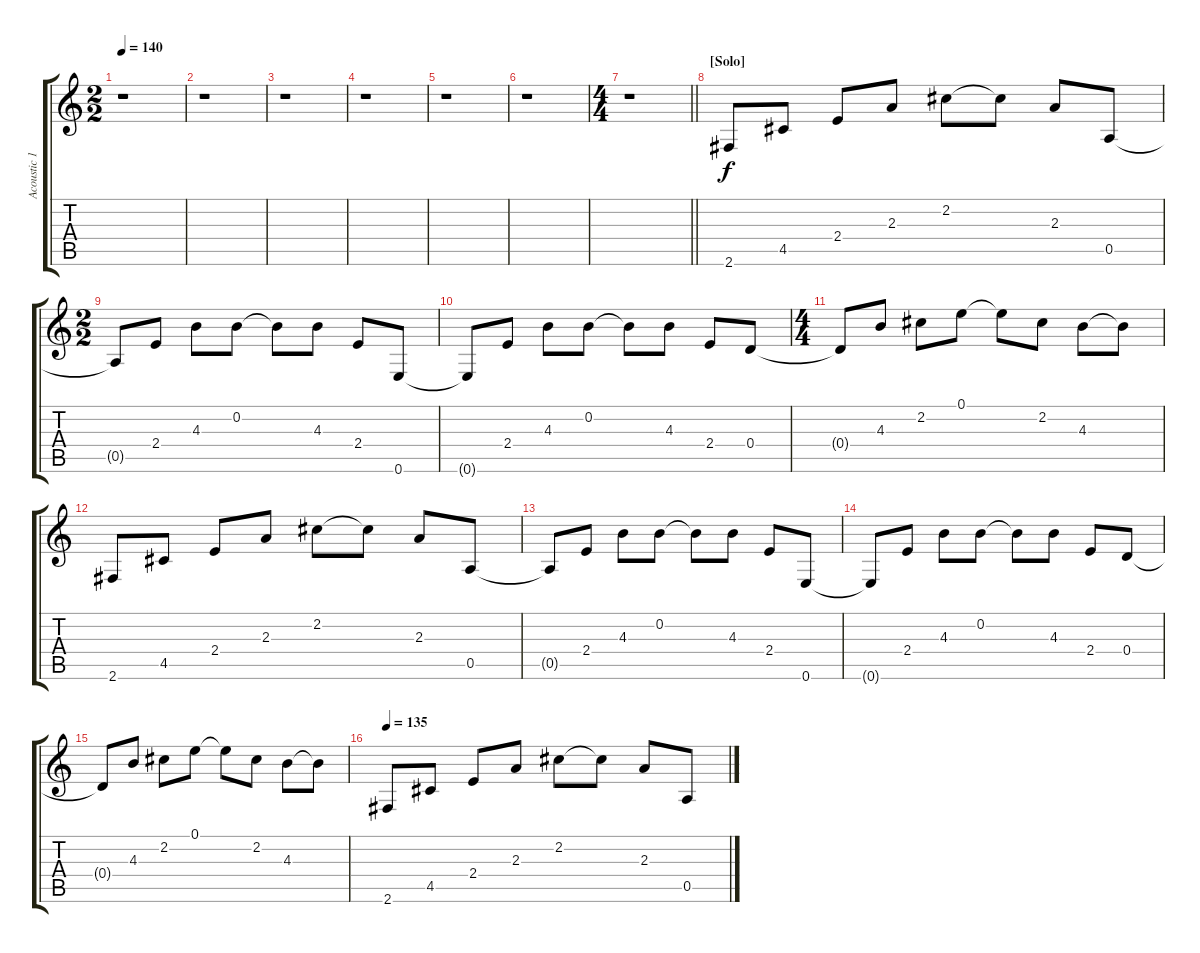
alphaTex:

\track ("Acoustic 1" "Acoustic 1") {instrument acousticguitarsteel}
\staff {score tabs}
\tuning (E4 B3 G3 D3 A2 E2) {hide}
\ts (2 2)
\tempo 140
\clef g2
\ks c
r.1{dy f} |
r.1 |
r.1 |
r.1 |
r.1 |
r.1 |
\ts (4 4)
\barLineRight lightlight
r.1 |
\section ("" "[Solo]")
2.6.8 4.5.8 2.4.8 2.3.8 2.2.8 2.2{t}.8 2.3.8 0.5.8 |
\ts (2 2)
0.5{t}.8 2.4.8 4.3.8 0.2.8 0.2{t}.8 4.3.8 2.4.8 0.6.8 |
0.6{t}.8 2.4.8 4.3.8 0.2.8 0.2{t}.8 4.3.8 2.4.8 0.4.8 |
\ts (4 4)
0.4{t}.8 4.3.8 2.2.8 0.1.8 0.1{t}.8 2.2.8 4.3.8 4.3{t}.8 |
2.6.8 4.5.8 2.4.8 2.3.8 2.2.8 2.2{t}.8 2.3.8 0.5.8 |
0.5{t}.8 2.4.8 4.3.8 0.2.8 0.2{t}.8 4.3.8 2.4.8 0.6.8 |
0.6{t}.8 2.4.8 4.3.8 0.2.8 0.2{t}.8 4.3.8 2.4.8 0.4.8 |
0.4{t}.8 4.3.8 2.2.8 0.1.8 0.1{t}.8 2.2.8 4.3.8 4.3{t}.8 |
\tempo 135
2.6.8 4.5.8 2.4.8 2.3.8 2.2.8 2.2{t}.8 2.3.8 0.5.8
